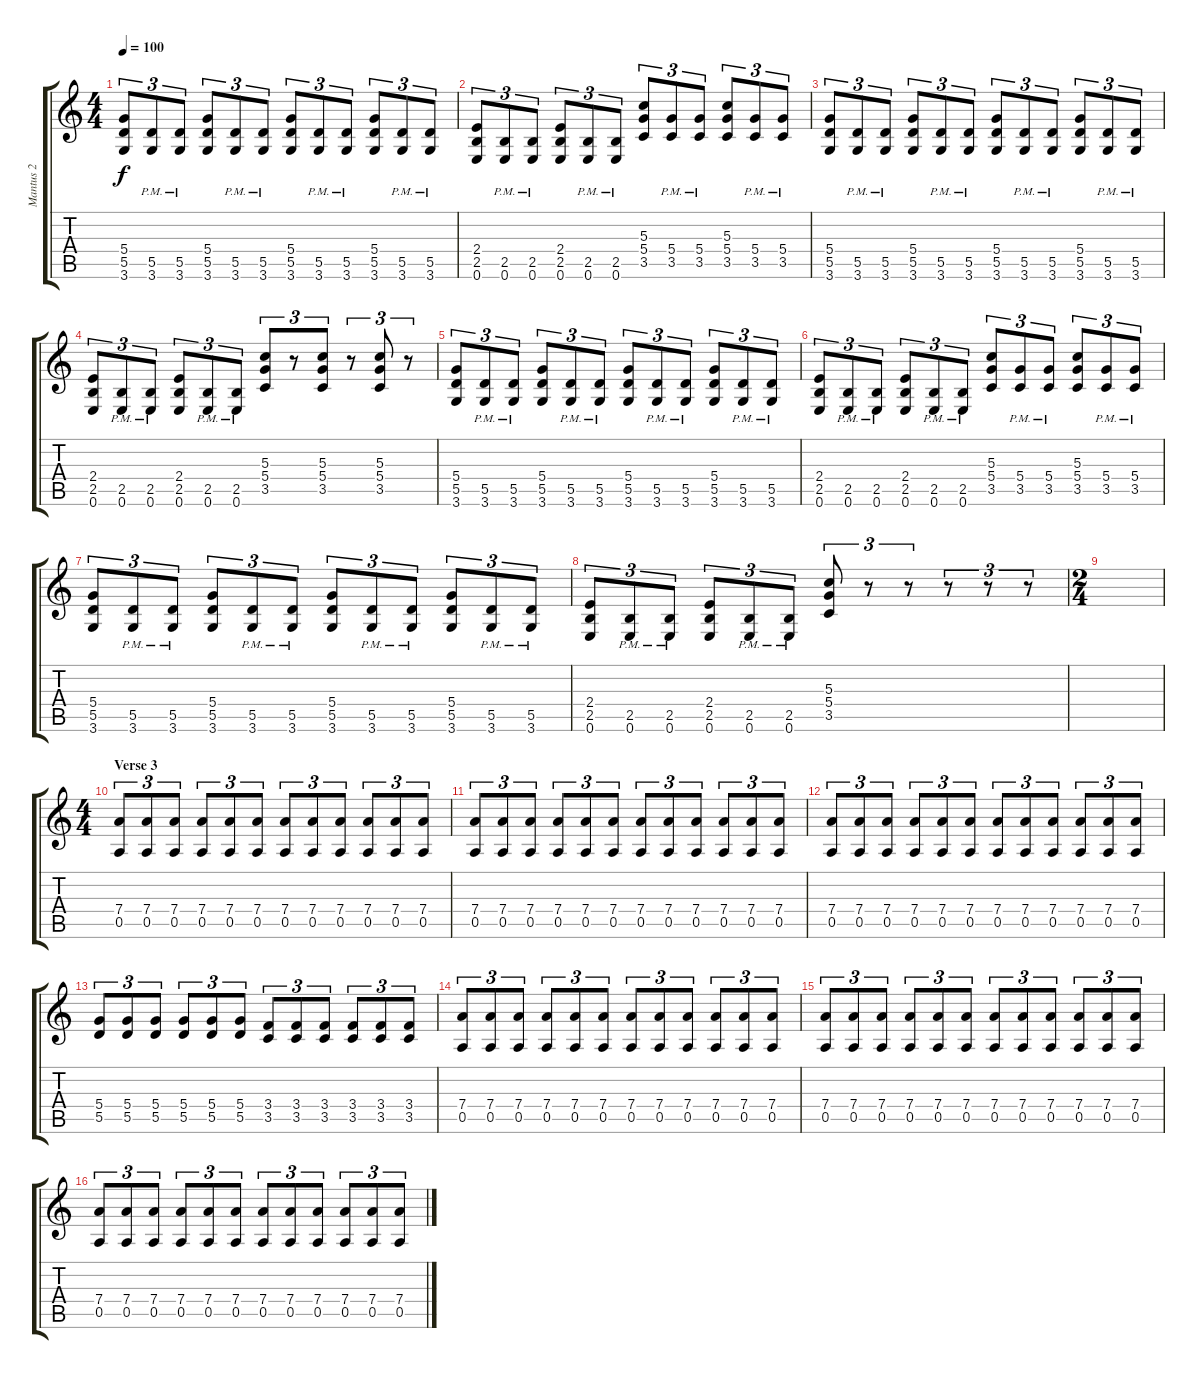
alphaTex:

\track ("Mantus 2" "Mantus 2") {instrument distortionguitar}
\staff {score tabs}
\tuning (E4 B3 G3 D3 A2 E2) {hide}
\ts (4 4)
\tempo 100
\clef g2
\ks c
(5.4 5.5 3.6).8{tu (3 2) dy f} (5.5{pm} 3.6{pm}).8{tu (3 2)} (5.5{pm} 3.6{pm}).8{tu (3 2)} (5.4 5.5 3.6).8{tu (3 2)} (5.5{pm} 3.6{pm}).8{tu (3 2)} (5.5{pm} 3.6{pm}).8{tu (3 2)} (5.4 5.5 3.6).8{tu (3 2)} (5.5{pm} 3.6{pm}).8{tu (3 2)} (5.5{pm} 3.6{pm}).8{tu (3 2)} (5.4 5.5 3.6).8{tu (3 2)} (5.5{pm} 3.6{pm}).8{tu (3 2)} (5.5{pm} 3.6{pm}).8{tu (3 2)} |
(2.4 2.5 0.6).8{tu (3 2)} (2.5{pm} 0.6{pm}).8{tu (3 2)} (2.5{pm} 0.6{pm}).8{tu (3 2)} (2.4 2.5 0.6).8{tu (3 2)} (2.5{pm} 0.6{pm}).8{tu (3 2)} (2.5{pm} 0.6{pm}).8{tu (3 2)} (5.3 5.4 3.5).8{tu (3 2)} (5.4{pm} 3.5{pm}).8{tu (3 2)} (5.4{pm} 3.5{pm}).8{tu (3 2)} (5.3 5.4 3.5).8{tu (3 2)} (5.4{pm} 3.5{pm}).8{tu (3 2)} (5.4{pm} 3.5{pm}).8{tu (3 2)} |
(5.4 5.5 3.6).8{tu (3 2)} (5.5{pm} 3.6{pm}).8{tu (3 2)} (5.5{pm} 3.6{pm}).8{tu (3 2)} (5.4 5.5 3.6).8{tu (3 2)} (5.5{pm} 3.6{pm}).8{tu (3 2)} (5.5{pm} 3.6{pm}).8{tu (3 2)} (5.4 5.5 3.6).8{tu (3 2)} (5.5{pm} 3.6{pm}).8{tu (3 2)} (5.5{pm} 3.6{pm}).8{tu (3 2)} (5.4 5.5 3.6).8{tu (3 2)} (5.5{pm} 3.6{pm}).8{tu (3 2)} (5.5{pm} 3.6{pm}).8{tu (3 2)} |
(2.4 2.5 0.6).8{tu (3 2)} (2.5{pm} 0.6{pm}).8{tu (3 2)} (2.5{pm} 0.6{pm}).8{tu (3 2)} (2.4 2.5 0.6).8{tu (3 2)} (2.5{pm} 0.6{pm}).8{tu (3 2)} (2.5{pm} 0.6{pm}).8{tu (3 2)} (5.3 5.4 3.5).8{tu (3 2)} r.8{tu (3 2)} (5.3 5.4 3.5).8{tu (3 2)} r.8{tu (3 2)} (5.3 5.4 3.5).8{tu (3 2)} r.8{tu (3 2)} |
(5.4 5.5 3.6).8{tu (3 2)} (5.5{pm} 3.6{pm}).8{tu (3 2)} (5.5{pm} 3.6{pm}).8{tu (3 2)} (5.4 5.5 3.6).8{tu (3 2)} (5.5{pm} 3.6{pm}).8{tu (3 2)} (5.5{pm} 3.6{pm}).8{tu (3 2)} (5.4 5.5 3.6).8{tu (3 2)} (5.5{pm} 3.6{pm}).8{tu (3 2)} (5.5{pm} 3.6{pm}).8{tu (3 2)} (5.4 5.5 3.6).8{tu (3 2)} (5.5{pm} 3.6{pm}).8{tu (3 2)} (5.5{pm} 3.6{pm}).8{tu (3 2)} |
(2.4 2.5 0.6).8{tu (3 2)} (2.5{pm} 0.6{pm}).8{tu (3 2)} (2.5{pm} 0.6{pm}).8{tu (3 2)} (2.4 2.5 0.6).8{tu (3 2)} (2.5{pm} 0.6{pm}).8{tu (3 2)} (2.5{pm} 0.6{pm}).8{tu (3 2)} (5.3 5.4 3.5).8{tu (3 2)} (5.4{pm} 3.5{pm}).8{tu (3 2)} (5.4{pm} 3.5{pm}).8{tu (3 2)} (5.3 5.4 3.5).8{tu (3 2)} (5.4{pm} 3.5{pm}).8{tu (3 2)} (5.4{pm} 3.5{pm}).8{tu (3 2)} |
(5.4 5.5 3.6).8{tu (3 2)} (5.5{pm} 3.6{pm}).8{tu (3 2)} (5.5{pm} 3.6{pm}).8{tu (3 2)} (5.4 5.5 3.6).8{tu (3 2)} (5.5{pm} 3.6{pm}).8{tu (3 2)} (5.5{pm} 3.6{pm}).8{tu (3 2)} (5.4 5.5 3.6).8{tu (3 2)} (5.5{pm} 3.6{pm}).8{tu (3 2)} (5.5{pm} 3.6{pm}).8{tu (3 2)} (5.4 5.5 3.6).8{tu (3 2)} (5.5{pm} 3.6{pm}).8{tu (3 2)} (5.5{pm} 3.6{pm}).8{tu (3 2)} |
(2.4 2.5 0.6).8{tu (3 2)} (2.5{pm} 0.6{pm}).8{tu (3 2)} (2.5{pm} 0.6{pm}).8{tu (3 2)} (2.4 2.5 0.6).8{tu (3 2)} (2.5{pm} 0.6{pm}).8{tu (3 2)} (2.5{pm} 0.6{pm}).8{tu (3 2)} (5.3 5.4 3.5).8{tu (3 2)} r.8{tu (3 2)} r.8{tu (3 2)} r.8{tu (3 2)} r.8{tu (3 2)} r.8{tu (3 2)} |
\ts (2 4)
|
\ts (4 4)
\section ("" "Verse 3")
(7.4 0.5).8{tu (3 2)} (7.4 0.5).8{tu (3 2)} (7.4 0.5).8{tu (3 2)} (7.4 0.5).8{tu (3 2)} (7.4 0.5).8{tu (3 2)} (7.4 0.5).8{tu (3 2)} (7.4 0.5).8{tu (3 2)} (7.4 0.5).8{tu (3 2)} (7.4 0.5).8{tu (3 2)} (7.4 0.5).8{tu (3 2)} (7.4 0.5).8{tu (3 2)} (7.4 0.5).8{tu (3 2)} |
(7.4 0.5).8{tu (3 2)} (7.4 0.5).8{tu (3 2)} (7.4 0.5).8{tu (3 2)} (7.4 0.5).8{tu (3 2)} (7.4 0.5).8{tu (3 2)} (7.4 0.5).8{tu (3 2)} (7.4 0.5).8{tu (3 2)} (7.4 0.5).8{tu (3 2)} (7.4 0.5).8{tu (3 2)} (7.4 0.5).8{tu (3 2)} (7.4 0.5).8{tu (3 2)} (7.4 0.5).8{tu (3 2)} |
(7.4 0.5).8{tu (3 2)} (7.4 0.5).8{tu (3 2)} (7.4 0.5).8{tu (3 2)} (7.4 0.5).8{tu (3 2)} (7.4 0.5).8{tu (3 2)} (7.4 0.5).8{tu (3 2)} (7.4 0.5).8{tu (3 2)} (7.4 0.5).8{tu (3 2)} (7.4 0.5).8{tu (3 2)} (7.4 0.5).8{tu (3 2)} (7.4 0.5).8{tu (3 2)} (7.4 0.5).8{tu (3 2)} |
(5.4 5.5).8{tu (3 2)} (5.4 5.5).8{tu (3 2)} (5.4 5.5).8{tu (3 2)} (5.4 5.5).8{tu (3 2)} (5.4 5.5).8{tu (3 2)} (5.4 5.5).8{tu (3 2)} (3.4 3.5).8{tu (3 2)} (3.4 3.5).8{tu (3 2)} (3.4 3.5).8{tu (3 2)} (3.4 3.5).8{tu (3 2)} (3.4 3.5).8{tu (3 2)} (3.4 3.5).8{tu (3 2)} |
(7.4 0.5).8{tu (3 2)} (7.4 0.5).8{tu (3 2)} (7.4 0.5).8{tu (3 2)} (7.4 0.5).8{tu (3 2)} (7.4 0.5).8{tu (3 2)} (7.4 0.5).8{tu (3 2)} (7.4 0.5).8{tu (3 2)} (7.4 0.5).8{tu (3 2)} (7.4 0.5).8{tu (3 2)} (7.4 0.5).8{tu (3 2)} (7.4 0.5).8{tu (3 2)} (7.4 0.5).8{tu (3 2)} |
(7.4 0.5).8{tu (3 2)} (7.4 0.5).8{tu (3 2)} (7.4 0.5).8{tu (3 2)} (7.4 0.5).8{tu (3 2)} (7.4 0.5).8{tu (3 2)} (7.4 0.5).8{tu (3 2)} (7.4 0.5).8{tu (3 2)} (7.4 0.5).8{tu (3 2)} (7.4 0.5).8{tu (3 2)} (7.4 0.5).8{tu (3 2)} (7.4 0.5).8{tu (3 2)} (7.4 0.5).8{tu (3 2)} |
(7.4 0.5).8{tu (3 2)} (7.4 0.5).8{tu (3 2)} (7.4 0.5).8{tu (3 2)} (7.4 0.5).8{tu (3 2)} (7.4 0.5).8{tu (3 2)} (7.4 0.5).8{tu (3 2)} (7.4 0.5).8{tu (3 2)} (7.4 0.5).8{tu (3 2)} (7.4 0.5).8{tu (3 2)} (7.4 0.5).8{tu (3 2)} (7.4 0.5).8{tu (3 2)} (7.4 0.5).8{tu (3 2)}
